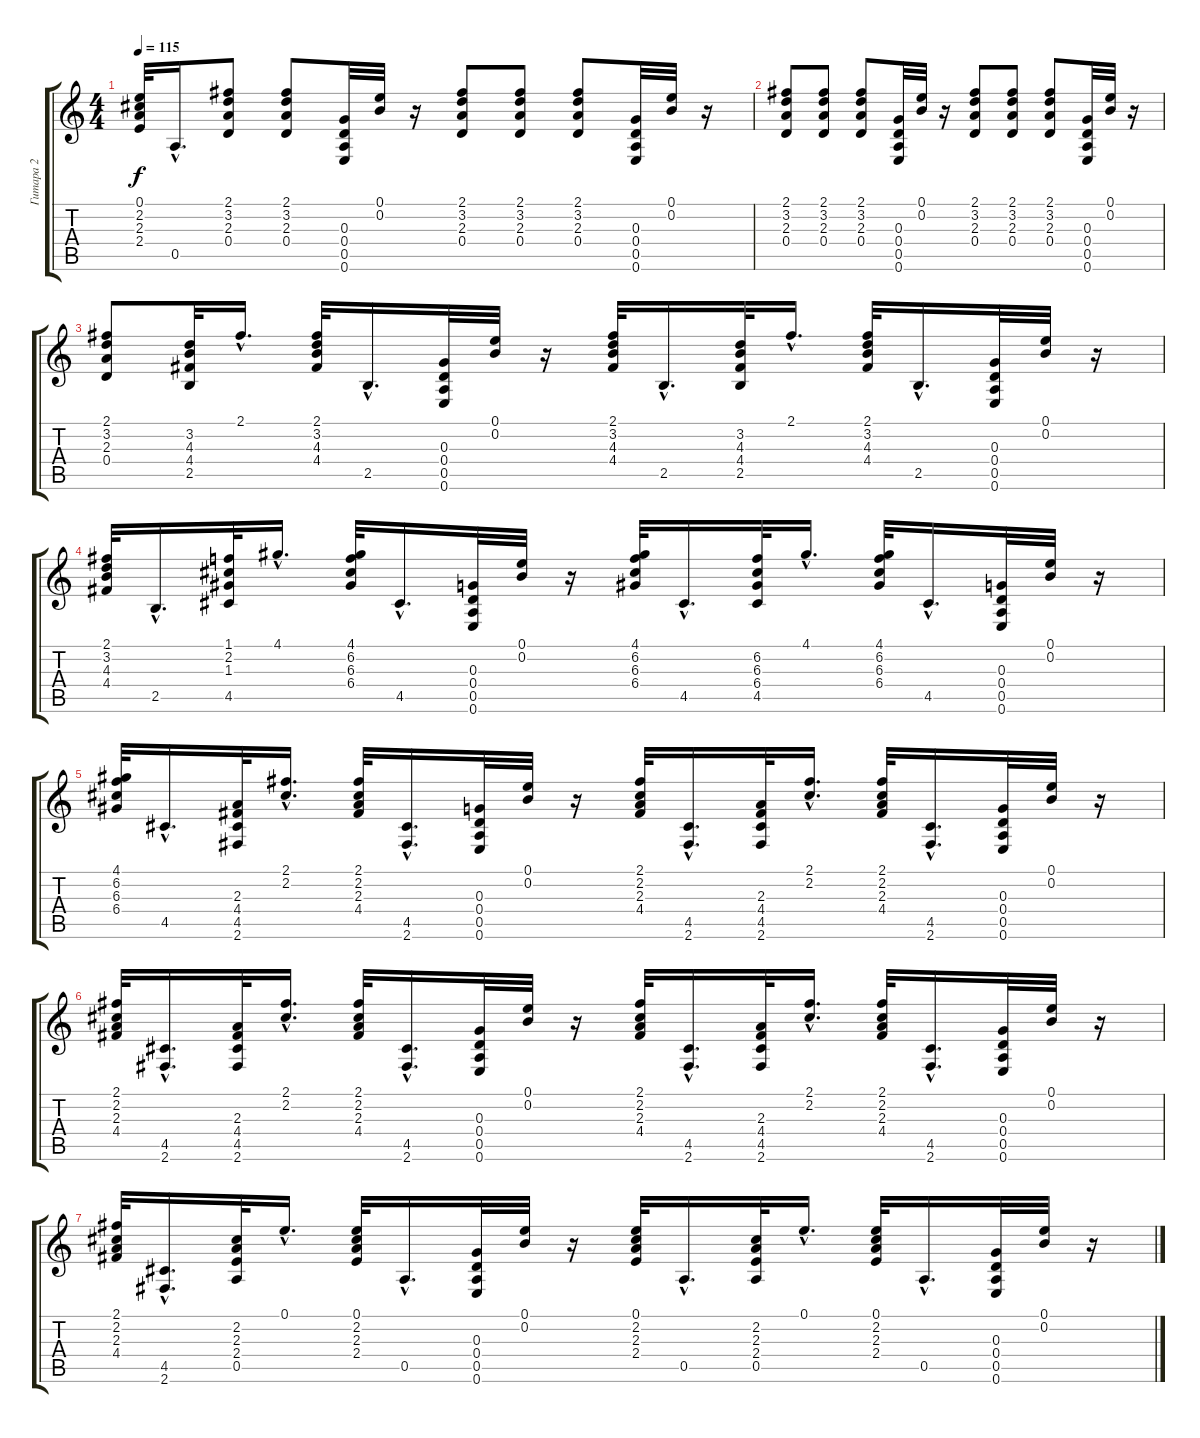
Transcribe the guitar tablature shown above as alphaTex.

\track ("Гитара 2" "Гитара 2") {instrument acousticguitarsteel}
\staff {score tabs}
\tuning (E4 B3 G3 D3 A2 E2) {hide}
\ts (4 4)
\tempo 115
\clef g2
\ks c
(0.1 2.2 2.3 2.4).32{dy f} 0.5{hac}.16{d} (2.1 3.2 2.3 0.4).8 (2.1 3.2 2.3 0.4).8 (0.3 0.4 0.5 0.6).32 (0.1 0.2).32 r.16 (2.1 3.2 2.3 0.4).8 (2.1 3.2 2.3 0.4).8 (2.1 3.2 2.3 0.4).8 (0.3 0.4 0.5 0.6).32 (0.1 0.2).32 r.16 |
(2.1 3.2 2.3 0.4).8 (2.1 3.2 2.3 0.4).8 (2.1 3.2 2.3 0.4).8 (0.3 0.4 0.5 0.6).32 (0.1 0.2).32 r.16 (2.1 3.2 2.3 0.4).8 (2.1 3.2 2.3 0.4).8 (2.1 3.2 2.3 0.4).8 (0.3 0.4 0.5 0.6).32 (0.1 0.2).32 r.16 |
(2.1 3.2 2.3 0.4).8 (3.2 4.3 4.4 2.5).32 2.1{hac}.16{d} (2.1 3.2 4.3 4.4).32 2.5{hac}.16{d} (0.3 0.4 0.5 0.6).32 (0.1 0.2).32 r.16 (2.1 3.2 4.3 4.4).32 2.5{hac}.16{d} (3.2 4.3 4.4 2.5).32 2.1{hac}.16{d} (2.1 3.2 4.3 4.4).32 2.5{hac}.16{d} (0.3 0.4 0.5 0.6).32 (0.1 0.2).32 r.16 |
(2.1 3.2 4.3 4.4).32 2.5{hac}.16{d} (1.1 2.2 1.3 4.5).32 4.1{hac}.16{d} (4.1 6.2 6.3 6.4).32 4.5{hac}.16{d} (0.3 0.4 0.5 0.6).32 (0.1 0.2).32 r.16 (4.1 6.2 6.3 6.4).32 4.5{hac}.16{d} (6.2 6.3 6.4 4.5).32 4.1{hac}.16{d} (4.1 6.2 6.3 6.4).32 4.5{hac}.16{d} (0.3 0.4 0.5 0.6).32 (0.1 0.2).32 r.16 |
(4.1 6.2 6.3 6.4).32 4.5{hac}.16{d} (2.3 4.4 4.5 2.6).32 (2.1{hac} 2.2{hac}).16{d} (2.1 2.2 2.3 4.4).32 (4.5{hac} 2.6{hac}).16{d} (0.3 0.4 0.5 0.6).32 (0.1 0.2).32 r.16 (2.1 2.2 2.3 4.4).32 (4.5{hac} 2.6{hac}).16{d} (2.3 4.4 4.5 2.6).32 (2.1{hac} 2.2{hac}).16{d} (2.1 2.2 2.3 4.4).32 (4.5{hac} 2.6{hac}).16{d} (0.3 0.4 0.5 0.6).32 (0.1 0.2).32 r.16 |
(2.1 2.2 2.3 4.4).32 (4.5{hac} 2.6{hac}).16{d} (2.3 4.4 4.5 2.6).32 (2.1{hac} 2.2{hac}).16{d} (2.1 2.2 2.3 4.4).32 (4.5{hac} 2.6{hac}).16{d} (0.3 0.4 0.5 0.6).32 (0.1 0.2).32 r.16 (2.1 2.2 2.3 4.4).32 (4.5{hac} 2.6{hac}).16{d} (2.3 4.4 4.5 2.6).32 (2.1{hac} 2.2{hac}).16{d} (2.1 2.2 2.3 4.4).32 (4.5{hac} 2.6{hac}).16{d} (0.3 0.4 0.5 0.6).32 (0.1 0.2).32 r.16 |
(2.1 2.2 2.3 4.4).32 (4.5{hac} 2.6{hac}).16{d} (2.2 2.3 2.4 0.5).32 0.1{hac}.16{d} (0.1 2.2 2.3 2.4).32 0.5{hac}.16{d} (0.3 0.4 0.5 0.6).32 (0.1 0.2).32 r.16 (0.1 2.2 2.3 2.4).32 0.5{hac}.16{d} (2.2 2.3 2.4 0.5).32 0.1{hac}.16{d} (0.1 2.2 2.3 2.4).32 0.5{hac}.16{d} (0.3 0.4 0.5 0.6).32 (0.1 0.2).32 r.16
